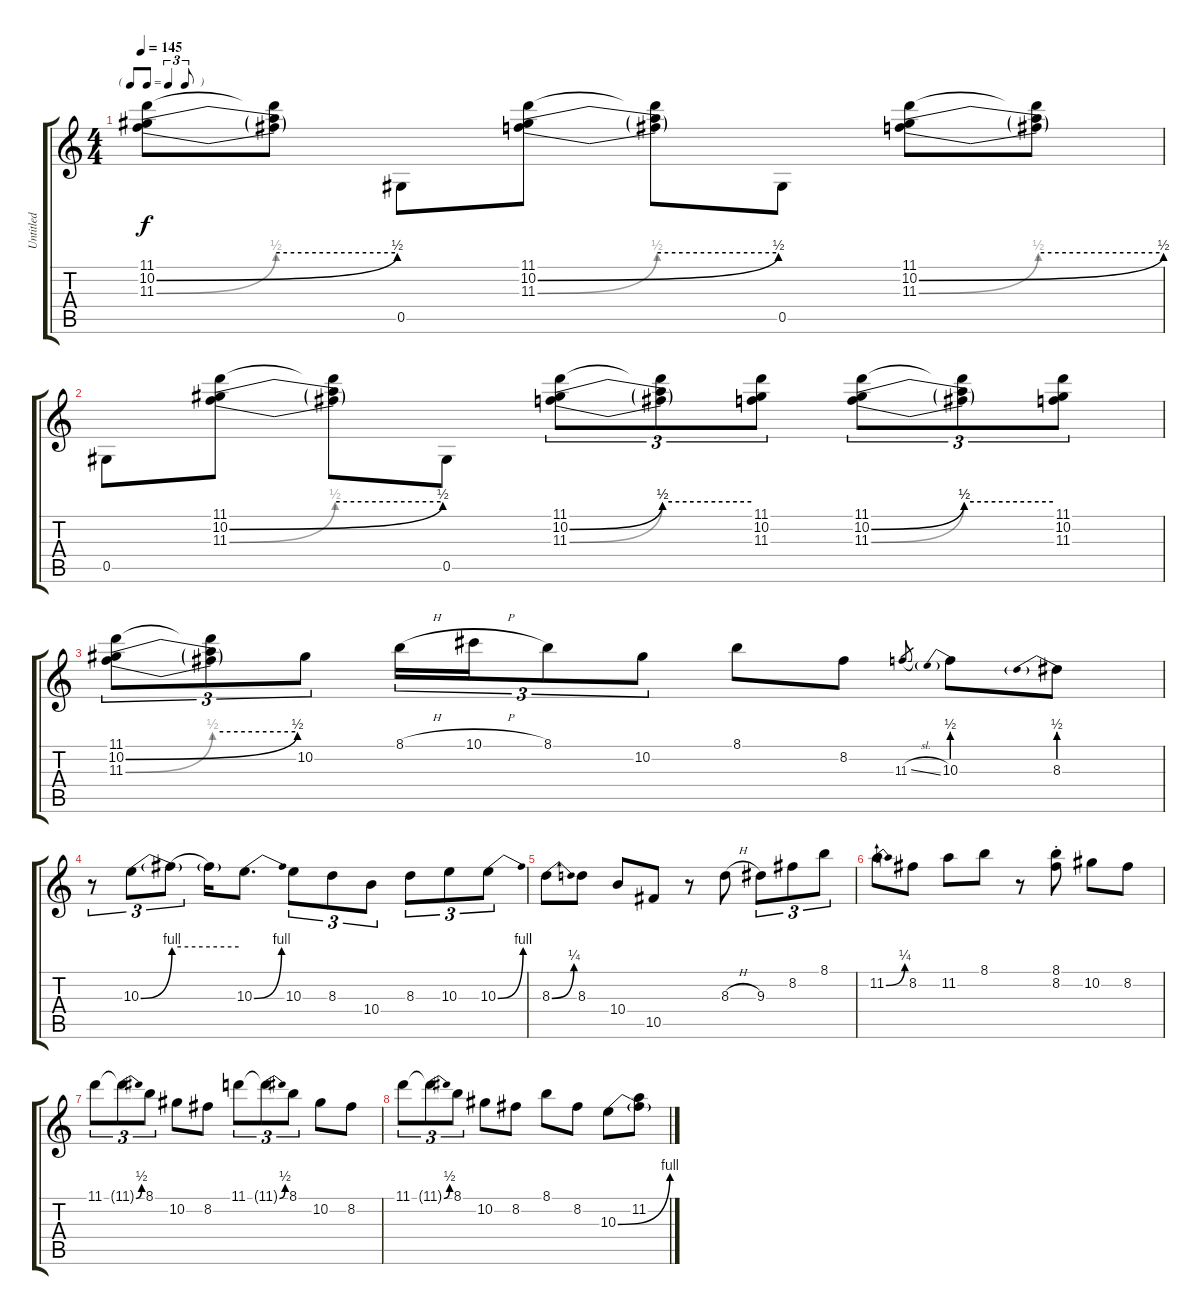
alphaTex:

\track ("Untitled" "Untitled") {instrument overdrivenguitar}
\staff {score tabs}
\tuning (Eb4 Bb3 Gb3 Db3 Ab2 Eb2) {hide}
\ts (4 4)
\tf triplet8th
\tempo 145
\clef g2
\ks c
(11.1 10.2{be (bend 0 0 60 2)} 11.3{be (bend 0 0 60 2)}).8{dy f} (11.1{t} 10.2{t} 11.3{be (hold 0 2 60 2) t}).8 0.5.8 (11.1 10.2{be (bend 0 0 60 2)} 11.3{be (bend 0 0 60 2)}).8 (11.1{t} 10.2{t} 11.3{be (hold 0 2 60 2) t}).8 0.5.8 (11.1 10.2{be (bend 0 0 60 2)} 11.3{be (bend 0 0 60 2)}).8 (11.1{t} 10.2{t} 11.3{be (hold 0 2 60 2) t}).8 |
0.5.8 (11.1 10.2{be (bend 0 0 60 2)} 11.3{be (bend 0 0 60 2)}).8 (11.1{t} 10.2{t} 11.3{be (hold 0 2 60 2) t}).8 0.5.8 (11.1 10.2{be (bend 0 0 60 2)} 11.3{be (bend 0 0 60 2)}).8{tu (3 2)} (11.1{t} 10.2{be (hold 0 2 60 2) t} 11.3{be (hold 0 2 60 2) t}).8{tu (3 2)} (11.1 10.2 11.3).8{tu (3 2)} (11.1 10.2{be (bend 0 0 60 2)} 11.3{be (bend 0 0 60 2)}).8{tu (3 2)} (11.1{t} 10.2{be (hold 0 2 60 2) t} 11.3{be (hold 0 2 60 2) t}).8{tu (3 2)} (11.1 10.2 11.3).8{tu (3 2)} |
(11.1 10.2{be (bend 0 0 60 2)} 11.3{be (bend 0 0 60 2)}).8{tu (3 2)} (11.1{t} 10.2{t} 11.3{be (hold 0 2 60 2) t}).8{tu (3 2)} 10.2.8{tu (3 2)} 8.1{h}.16{tu (3 2)} 10.1{h}.16{tu (3 2)} 8.1.8{tu (3 2)} 10.2.8{tu (3 2)} 8.1.8 8.2.8 11.3{sl}.8{gr} 10.3{be (prebend 0 2 60 2)}.8 8.3{be (prebend 0 2 60 2)}.8 |
r.8{tu (3 2)} 10.3{be (bend 0 0 60 4)}.8{tu (3 2)} 10.3{be (hold 0 4 60 4) t}.8{tu (3 2)} 10.3{t}.16 10.3{be (bend 0 0 60 4)}.8{d} 10.3.8{tu (3 2)} 8.3.8{tu (3 2)} 10.4.8{tu (3 2)} 8.3.8{tu (3 2)} 10.3.8{tu (3 2)} 10.3{be (bend 0 0 60 4)}.8{tu (3 2)} |
8.3{be (bend 0 0 60 1)}.8 8.3.8 10.4.8 10.5.8 r.8 8.3{h}.8 9.3.8{tu (3 2)} 8.2.8{tu (3 2)} 8.1.8{tu (3 2)} |
11.2{be (bend 0 0 60 1)}.8 8.2.8 11.2.8 8.1.8 r.8 (8.1{st} 8.2{st}).8 10.2.8 8.2.8 |
11.1.8{tu (3 2)} 11.1{be (bend 0 0 60 2) t}.8{tu (3 2)} 8.1.8{tu (3 2)} 10.2.8 8.2.8 11.1.8{tu (3 2)} 11.1{be (bend 0 0 60 2) t}.8{tu (3 2)} 8.1.8{tu (3 2)} 10.2.8 8.2.8 |
11.1.8{tu (3 2)} 11.1{be (bend 0 0 60 2) t}.8{tu (3 2)} 8.1.8{tu (3 2)} 10.2.8 8.2.8 8.1.8 8.2.8 10.3{be (bend 0 0 60 4)}.8 (11.2 10.3{t}).8
